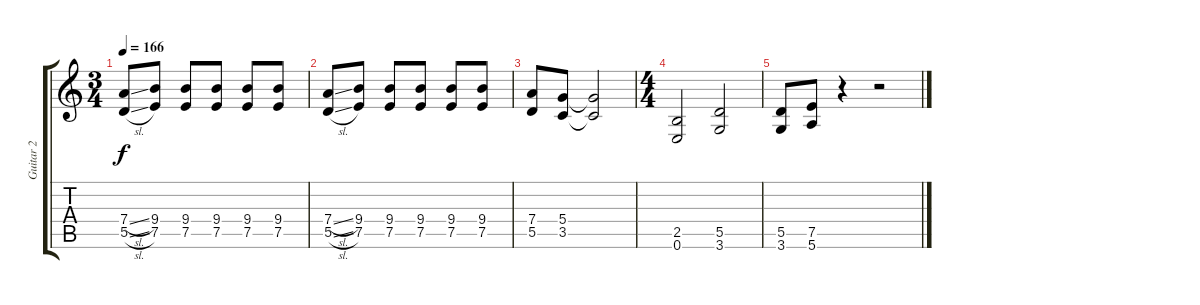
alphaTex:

\track ("Guitar 2" "Guitar 2") {instrument distortionguitar}
\staff {score tabs}
\tuning (E4 B3 G3 D3 A2 E2) {hide}
\ts (3 4)
\tempo 166
\clef g2
\ks c
(7.4{sl} 5.5{sl}).8{dy f} (9.4 7.5).8 (9.4 7.5).8 (9.4 7.5).8 (9.4 7.5).8 (9.4 7.5).8 |
(7.4{sl} 5.5{sl}).8 (9.4 7.5).8 (9.4 7.5).8 (9.4 7.5).8 (9.4 7.5).8 (9.4 7.5).8 |
(7.4 5.5).8 (5.4 3.5).8 (5.4{t} 3.5{t}).2 |
\ts (4 4)
(2.5 0.6).2 (5.5 3.6).2 |
(5.5 3.6).8 (7.5 5.6).8 r.4 r.2
